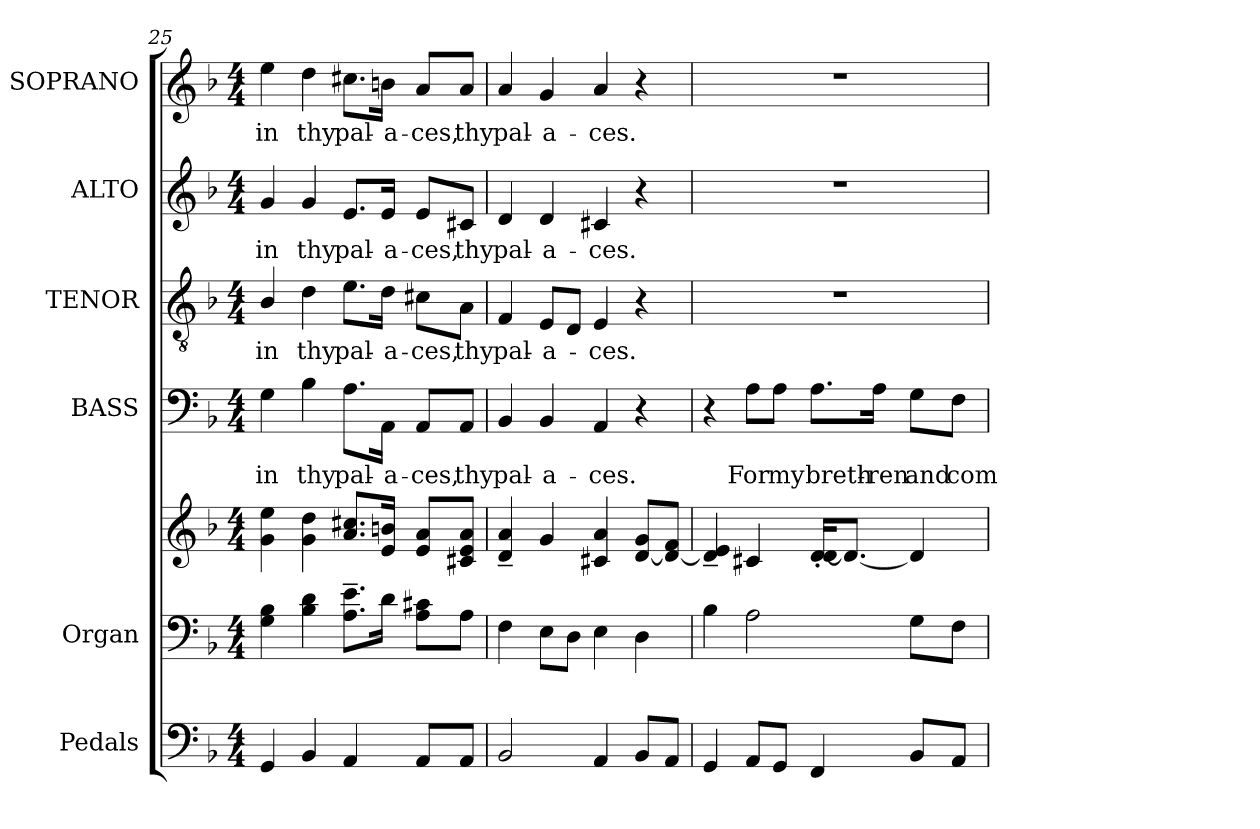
**kern	**kern	**kern	**kern	**text	**kern	**text	**kern	**text	**kern	**text
*part6	*part5	*part5	*part4	*part4	*part3	*part3	*part2	*part2	*part1	*part1
*staff7	*staff6	*staff5	*staff4	*staff4	*staff3	*staff3	*staff2	*staff2	*staff1	*staff1
*I"Pedals	*I"Organ	*	*I"BASS	*	*I"TENOR	*	*I"ALTO	*	*I"SOPRANO	*
*I'Ped.	*I'Org.	*	*I'B.	*	*I'T.	*	*I'A.	*	*I'S.	*
*clefF4	*clefF4	*clefG2	*clefF4	*	*clefGv2	*	*clefG2	*	*clefG2	*
*	*	*	*	*	*ITrd7c12	*	*	*	*	*
*k[b-]	*k[b-]	*k[b-]	*k[b-]	*	*k[b-]	*	*k[b-]	*	*k[b-]	*
*F:	*F:	*F:	*F:	*	*F:	*	*F:	*	*F:	*
*M4/4	*M4/4	*M4/4	*M4/4	*	*M4/4	*	*M4/4	*	*M4/4	*
=25	=25	=25	=25	=25	=25	=25	=25	=25	=25	=25
!	!	!	!	!LO:LY:b:color=#000000	!	!	!	!	!	!
!	!	!	!	!	!	!LO:LY:b:color=#000000	!	!	!	!
!	!	!	!	!	!	!	!	!LO:LY:b:color=#000000	!	!
!	!	!	!	!	!	!	!	!	!	!LO:LY:b:color=#000000
4GGi/	4Gi\ 4B-i	4gi\ 4eei	4Gi\	-in	4BB-i/	-in	4gi/	-in	4eei\	-in
!	!	!	!	!LO:LY:b:color=#000000	!	!	!	!	!	!
!	!	!	!	!	!	!LO:LY:b:color=#000000	!	!	!	!
!	!	!	!	!	!	!	!	!LO:LY:b:color=#000000	!	!
!	!	!	!	!	!	!	!	!	!	!LO:LY:b:color=#000000
4BB-i/	4B-i\ 4di	4gi\ 4ddi	4B-i\	thy	4Di\	thy	4gi/	thy	4ddi\	thy
!	!	!	!	!LO:LY:b:color=#000000	!	!	!	!	!	!
!	!	!	!	!	!	!LO:LY:b:color=#000000	!	!	!	!
!	!	!	!	!	!	!	!	!LO:LY:b:color=#000000	!	!
!	!	!	!	!	!	!	!	!	!	!LO:LY:b:color=#000000
4AAi/	8.Ai\~ 8.ei~L	8.ai/ 8.cc#XiL	8.Ai\L	pal-	8.Ei\L	pal-	8.ei/L	pal-	8.cc#Xi\L	pal-
!	!	!	!	!LO:LY:b:color=#000000	!	!	!	!	!	!
!	!	!	!	!	!	!LO:LY:b:color=#000000	!	!	!	!
!	!	!	!	!	!	!	!	!LO:LY:b:color=#000000	!	!
!	!	!	!	!	!	!	!	!	!	!LO:LY:b:color=#000000
.	16di\Jk	16ei/ 16bniJk	16AAi\Jk	-a-	16Di\Jk	-a-	16ei/Jk	-a-	16bni\Jk	-a-
!	!	!	!	!LO:LY:b:color=#000000	!	!	!	!	!	!
!	!	!	!	!	!	!LO:LY:b:color=#000000	!	!	!	!
!	!	!	!	!	!	!	!	!LO:LY:b:color=#000000	!	!
!	!	!	!	!	!	!	!	!	!	!LO:LY:b:color=#000000
8AAi/L	8Ai\ 8c#XiL	8ei/ 8aiL	8AAi/L	-ces,	8C#Xi\L	-ces,	8ei/L	-ces,	8ai/L	-ces,
!	!	!	!	!LO:LY:b:color=#000000	!	!	!	!	!	!
!	!	!	!	!	!	!LO:LY:b:color=#000000	!	!	!	!
!	!	!	!	!	!	!	!	!LO:LY:b:color=#000000	!	!
!	!	!	!	!	!	!	!	!	!	!LO:LY:b:color=#000000
8AAi/J	8Ai\J	8c#Xi/ 8ei 8aiJ	8AAi/J	thy	8AAi\J	thy	8c#Xi/J	thy	8ai/J	thy
!!LO:PB:g=z
=26	=26	=26	=26	=26	=26	=26	=26	=26	=26	=26
!	!	!	!	!LO:LY:b:color=#000000	!	!	!	!	!	!
!	!	!	!	!	!	!LO:LY:b:color=#000000	!	!	!	!
!	!	!	!	!	!	!	!	!LO:LY:b:color=#000000	!	!
!	!	!	!	!	!	!	!	!	!	!LO:LY:b:color=#000000
2BB-i/	4Fi\	4di/~ 4ai~	4BB-i/	pal-	4FFi/	pal-	4di/	pal-	4ai/	pal-
!	!	!	!	!LO:LY:b:color=#000000	!	!	!	!	!	!
!	!	!	!	!	!	!LO:LY:b:color=#000000	!	!	!	!
!	!	!	!	!	!	!	!	!LO:LY:b:color=#000000	!	!
!	!	!	!	!	!	!	!	!	!	!LO:LY:b:color=#000000
.	8Ei\L	4gi/	4BB-i/	-a-	8EEi/L	-a-	4di/	-a-	4gi/	-a-
.	8Di\J	.	.	.	8DDi/J	.	.	.	.	.
!	!	!	!	!LO:LY:b:color=#000000	!	!	!	!	!	!
!	!	!	!	!	!	!LO:LY:b:color=#000000	!	!	!	!
!	!	!	!	!	!	!	!	!LO:LY:b:color=#000000	!	!
!	!	!	!	!	!	!	!	!	!	!LO:LY:b:color=#000000
4AAi/	4Ei\	4c#Xi/ 4ai	4AAi/	-ces.	4EEi/	-ces.	4c#Xi/	-ces.	4ai/	-ces.
8BB-i/L	4Di\	[8di/ 8giL	4r	.	4r	.	4r	.	4r	.
8AAi/J	.	8di/_ 8fiJ	.	.	.	.	.	.	.	.
=27	=27	=27	=27	=27	=27	=27	=27	=27	=27	=27
4GGi/	4B-i\	4di/]~ 4ei~	4r	.	1r	.	1r	.	1r	.
!	!	!	!	!LO:LY:b:color=#000000	!	!	!	!	!	!
8AAi/L	2Ai\	4c#Xi/	8Ai\L	For	.	.	.	.	.	.
!	!	!	!	!LO:LY:b:color=#000000	!	!	!	!	!	!
8GGi/J	.	.	8Ai\J	my	.	.	.	.	.	.
!	!	!	!	!LO:LY:b:color=#000000	!	!	!	!	!	!
4FFi/	.	[16di/' 16di'KL	8.Ai\L	breth-	.	.	.	.	.	.
.	.	8.di/J_	.	.	.	.	.	.	.	.
!	!	!	!	!LO:LY:b:color=#000000	!	!	!	!	!	!
.	.	.	16Ai\Jk	-ren	.	.	.	.	.	.
!	!	!	!	!LO:LY:b:color=#000000	!	!	!	!	!	!
8BB-i/L	8Gi\L	4di/]	8Gi\L	and	.	.	.	.	.	.
!	!	!	!	!LO:LY:b:color=#000000	!	!	!	!	!	!
8AAi/J	8Fi\J	.	8Fi\J	com-	.	.	.	.	.	.
=	=	=	=	=	=	=	=	=	=	=
*-	*-	*-	*-	*-	*-	*-	*-	*-	*-	*-
